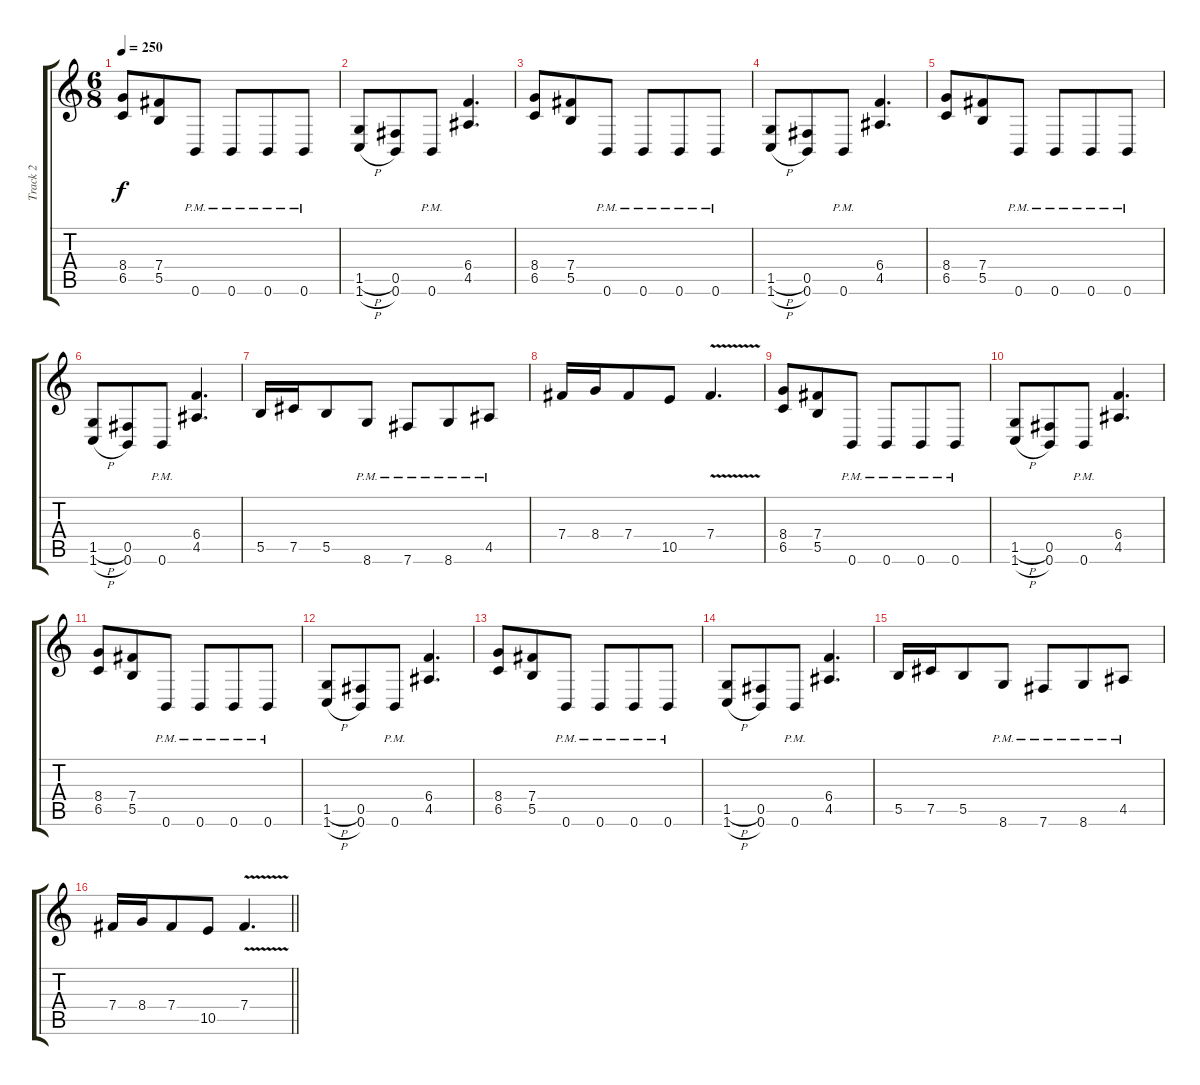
\track ("Track 2" "Track 2") {instrument distortionguitar}
\staff {score tabs}
\tuning (Db4 Ab3 E3 B2 Gb2 B1) {hide}
\ts (6 8)
\tempo 250
\clef g2
\ks c
(8.4 6.5).8{dy f} (7.4 5.5).8 0.6{pm}.8 0.6{pm}.8 0.6{pm}.8 0.6{pm}.8 |
(1.5{h} 1.6{h}).8 (0.5 0.6).8 0.6{pm}.8 (6.4 4.5).4{d} |
(8.4 6.5).8 (7.4 5.5).8 0.6{pm}.8 0.6{pm}.8 0.6{pm}.8 0.6{pm}.8 |
(1.5{h} 1.6{h}).8 (0.5 0.6).8 0.6{pm}.8 (6.4 4.5).4{d} |
(8.4 6.5).8 (7.4 5.5).8 0.6{pm}.8 0.6{pm}.8 0.6{pm}.8 0.6{pm}.8 |
(1.5{h} 1.6{h}).8 (0.5 0.6).8 0.6{pm}.8 (6.4 4.5).4{d} |
5.5.16 7.5.16 5.5.8 8.6{pm}.8 7.6{pm}.8 8.6{pm}.8 4.5{pm}.8 |
7.4.16 8.4.16 7.4.8 10.5.8 7.4{v}.4{d} |
(8.4 6.5).8 (7.4 5.5).8 0.6{pm}.8 0.6{pm}.8 0.6{pm}.8 0.6{pm}.8 |
(1.5{h} 1.6{h}).8 (0.5 0.6).8 0.6{pm}.8 (6.4 4.5).4{d} |
(8.4 6.5).8 (7.4 5.5).8 0.6{pm}.8 0.6{pm}.8 0.6{pm}.8 0.6{pm}.8 |
(1.5{h} 1.6{h}).8 (0.5 0.6).8 0.6{pm}.8 (6.4 4.5).4{d} |
(8.4 6.5).8 (7.4 5.5).8 0.6{pm}.8 0.6{pm}.8 0.6{pm}.8 0.6{pm}.8 |
(1.5{h} 1.6{h}).8 (0.5 0.6).8 0.6{pm}.8 (6.4 4.5).4{d} |
5.5.16 7.5.16 5.5.8 8.6{pm}.8 7.6{pm}.8 8.6{pm}.8 4.5{pm}.8 |
\barLineRight lightlight
7.4.16 8.4.16 7.4.8 10.5.8 7.4{v}.4{d}
